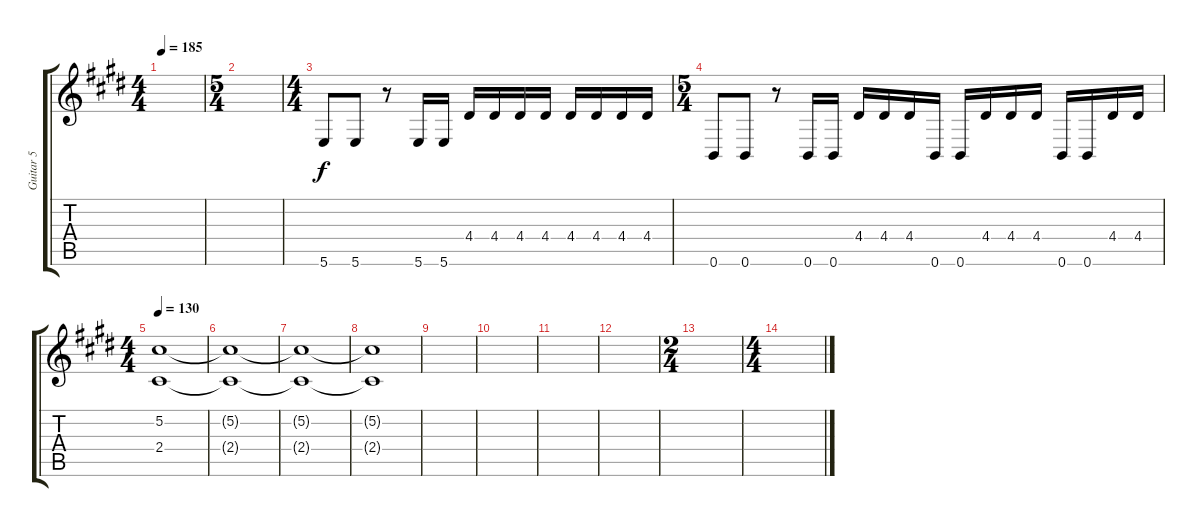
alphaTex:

\track ("Guitar 5" "Guitar 5") {instrument overdrivenguitar}
\staff {score tabs}
\tuning (Db4 Ab3 E3 B2 Gb2 B1) {hide}
\ts (4 4)
\tempo 185
\clef g2
\ks e
|
\ts (5 4)
|
\ts (4 4)
5.6.8 5.6.8 r.8 5.6.16 5.6.16 4.4.16 4.4.16 4.4.16 4.4.16 4.4.16 4.4.16 4.4.16 4.4.16 |
\ts (5 4)
0.6.8 0.6.8 r.8 0.6.16 0.6.16 4.4.16 4.4.16 4.4.16 0.6.16 0.6.16 4.4.16 4.4.16 4.4.16 0.6.16 0.6.16 4.4.16 4.4.16 |
\ts (4 4)
\tempo 130
(5.2 2.4).1{volume 0} |
(5.2{t} 2.4{t}).1 |
(5.2{t} 2.4{t}).1 |
(5.2{t} 2.4{t}).1 |
|
|
|
|
\ts (2 4)
|
\ts (4 4)
